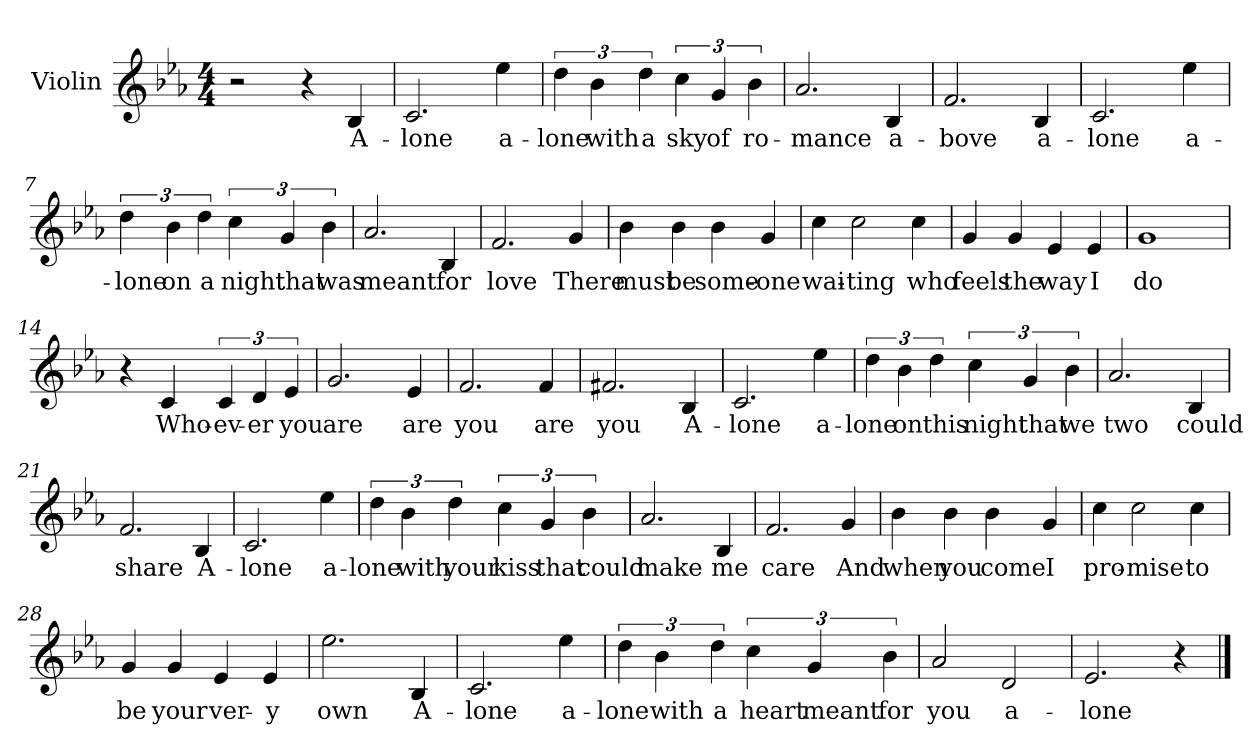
**kern	**text
*part1	*part1
*staff1	*staff1
*I"Violin	*
*I'Vln	*
*clefG2	*
*k[b-e-a-]	*
*E-:	*
*M4/4	*
=1	=1
2r	.
4r	.
4B-/	A-
=2	=2
2.c/	-lone
4ee-\	a-
=3	=3
6dd\	-lone
6b-\	with
6dd\	a
6cc\	sky
6g/	of
6b-\	ro-
=4	=4
2.a-/	-mance
4B-/	a-
!!LO:LB:g=z
=5	=5
2.f/	-bove
4B-/	a-
=6	=6
2.c/	-lone
4ee-\	a-
=7	=7
6dd\	-lone
6b-\	on
6dd\	a
6cc\	night
6g/	that
6b-\	was
=8	=8
2.a-/	meant
4B-/	for
!!LO:LB:g=z
=9	=9
2.f/	love
4g/	There
=10	=10
4b-\	must
4b-\	be
4b-\	some-
4g/	-one
=11	=11
4cc\	wai-
2cc\	-ting
4cc\	who
=12	=12
4g/	feels
4g/	the
4e-/	way
4e-/	I
!!LO:LB:g=z
=13	=13
1g	do
=14	=14
4r	.
4c/	Who-
6c/	-ev-
6d/	-er
6e-/	you
=15	=15
2.g/	are
4e-/	are
=16	=16
2.f/	you
4f/	are
!!LO:LB:g=z
=17	=17
2.f#X/	you
4B-/	A-
=18	=18
2.c/	-lone
4ee-\	a-
=19	=19
6dd\	-lone
6b-\	on
6dd\	this
6cc\	night
6g/	that
6b-\	we
=20	=20
2.a-/	two
4B-/	could
!!LO:LB:g=z
=21	=21
2.f/	share
4B-/	A-
=22	=22
2.c/	-lone
4ee-\	a-
=23	=23
6dd\	-lone
6b-\	with
6dd\	your
6cc\	kiss
6g/	that
6b-\	could
=24	=24
2.a-/	make
4B-/	me
=25	=25
2.f/	care
4g/	And
=26	=26
4b-\	when
4b-\	you
4b-\	come
4g/	I
!!LO:LB:g=z
=27	=27
4cc\	pro-
2cc\	-mise
4cc\	to
=28	=28
4g/	be
4g/	your
4e-/	ver-
4e-/	-y
=29	=29
2.ee-\	own
4B-/	A-
=30	=30
2.c/	-lone
4ee-\	a-
=31	=31
6dd\	-lone
6b-\	with
6dd\	a
6cc\	heart
6g/	meant
6b-\	for
=32	=32
2a-/	you
2d/	a-
!!LO:LB:g=z
=33	=33
2.e-/	-lone
4r	.
==	==
*-	*-
